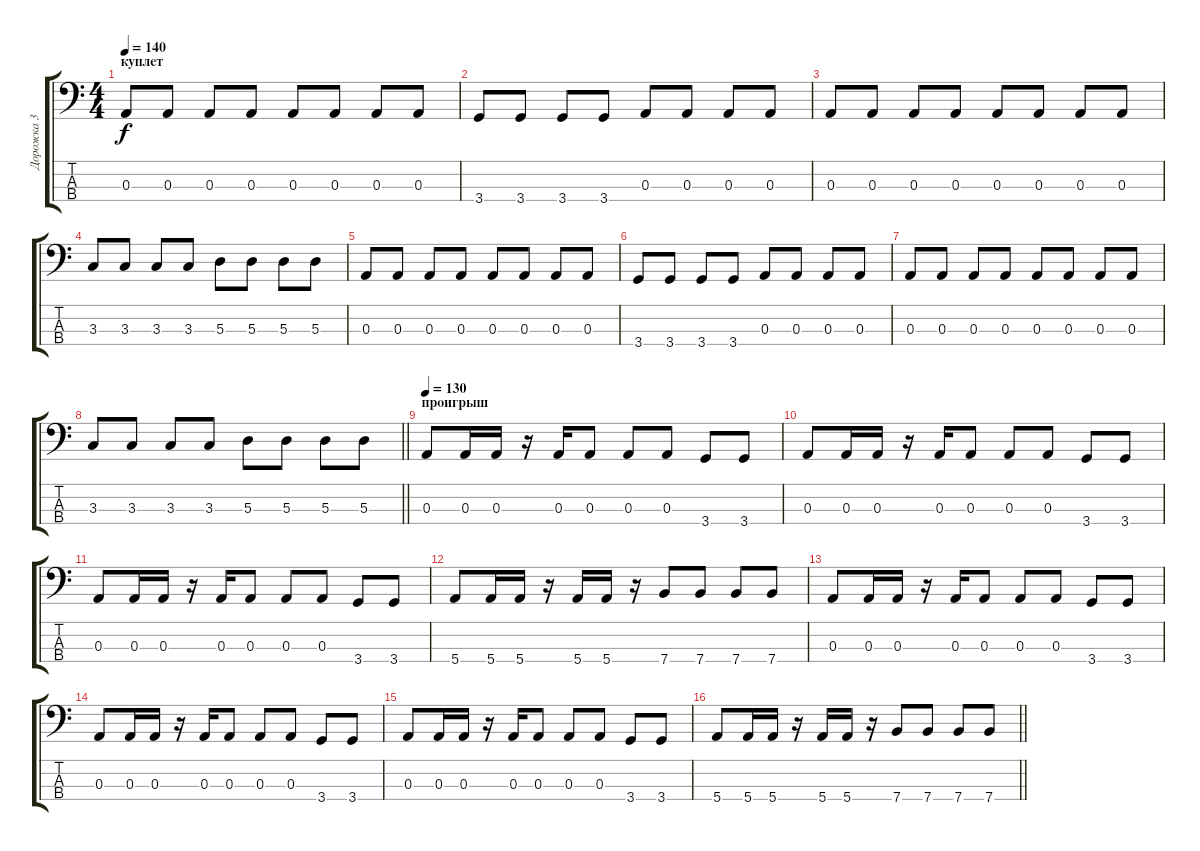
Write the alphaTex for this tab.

\track ("Дорожка 3" "Дорожка 3") {instrument electricbassfinger}
\staff {score tabs}
\tuning (G2 D2 A1 E1) {hide}
\ts (4 4)
\section ("" "куплет")
\tempo 140
\clef f4
\ks c
0.3.8{dy f} 0.3.8 0.3.8 0.3.8 0.3.8 0.3.8 0.3.8 0.3.8 |
3.4.8 3.4.8 3.4.8 3.4.8 0.3.8 0.3.8 0.3.8 0.3.8 |
0.3.8 0.3.8 0.3.8 0.3.8 0.3.8 0.3.8 0.3.8 0.3.8 |
3.3.8 3.3.8 3.3.8 3.3.8 5.3.8 5.3.8 5.3.8 5.3.8 |
0.3.8 0.3.8 0.3.8 0.3.8 0.3.8 0.3.8 0.3.8 0.3.8 |
3.4.8 3.4.8 3.4.8 3.4.8 0.3.8 0.3.8 0.3.8 0.3.8 |
0.3.8 0.3.8 0.3.8 0.3.8 0.3.8 0.3.8 0.3.8 0.3.8 |
\barLineRight lightlight
3.3.8 3.3.8 3.3.8 3.3.8 5.3.8 5.3.8 5.3.8 5.3.8 |
\section ("" "проигрыш")
\tempo 130
0.3.8 0.3.16 0.3.16 r.16 0.3.16 0.3.8 0.3.8 0.3.8 3.4.8 3.4.8 |
0.3.8 0.3.16 0.3.16 r.16 0.3.16 0.3.8 0.3.8 0.3.8 3.4.8 3.4.8 |
0.3.8 0.3.16 0.3.16 r.16 0.3.16 0.3.8 0.3.8 0.3.8 3.4.8 3.4.8 |
5.4.8 5.4.16 5.4.16 r.16 5.4.16 5.4.16 r.16 7.4.8 7.4.8 7.4.8 7.4.8 |
0.3.8 0.3.16 0.3.16 r.16 0.3.16 0.3.8 0.3.8 0.3.8 3.4.8 3.4.8 |
0.3.8 0.3.16 0.3.16 r.16 0.3.16 0.3.8 0.3.8 0.3.8 3.4.8 3.4.8 |
0.3.8 0.3.16 0.3.16 r.16 0.3.16 0.3.8 0.3.8 0.3.8 3.4.8 3.4.8 |
\barLineRight lightlight
5.4.8 5.4.16 5.4.16 r.16 5.4.16 5.4.16 r.16 7.4.8 7.4.8 7.4.8 7.4.8
